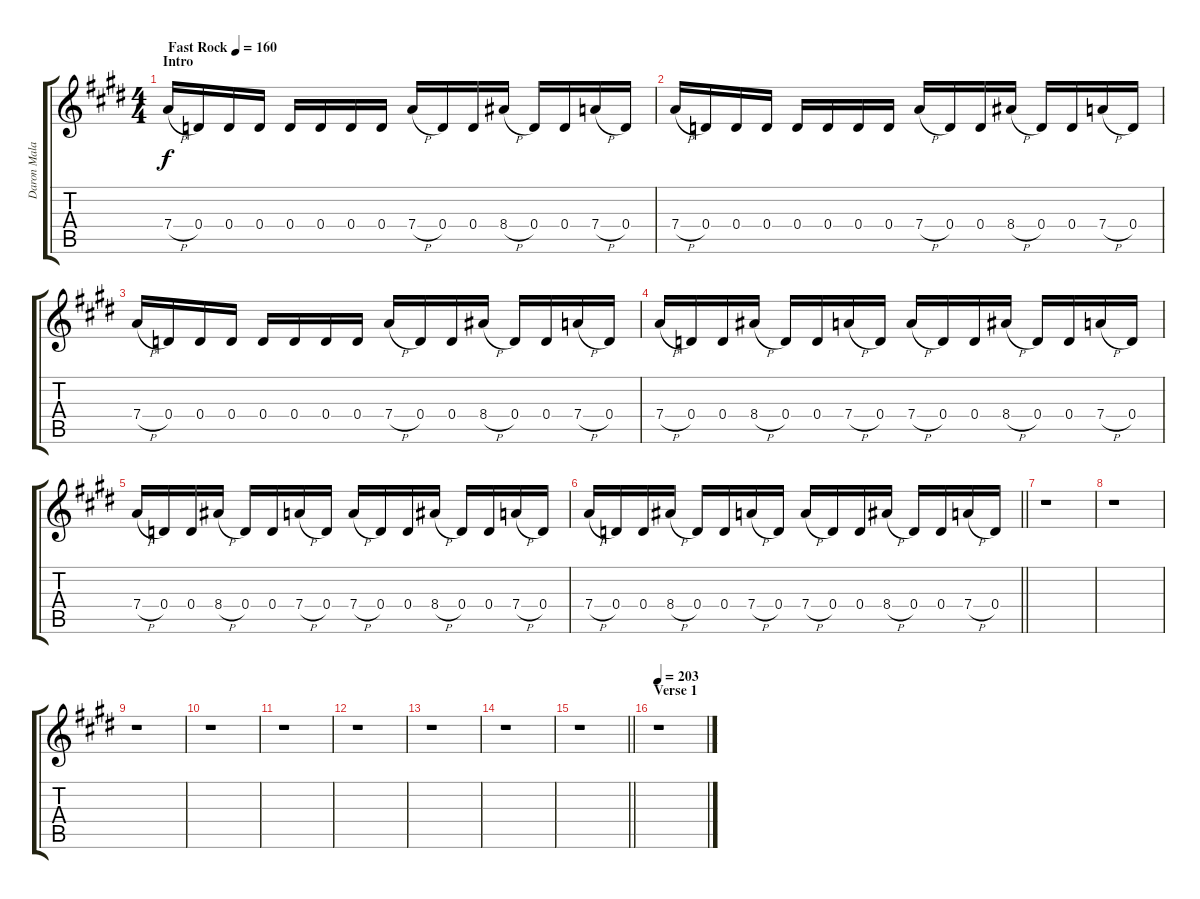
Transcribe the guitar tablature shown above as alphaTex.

\track ("Daron Malakian [Guitar 1]" "Daron Mala") {instrument distortionguitar}
\staff {score tabs}
\tuning (E4 B3 G3 D3 A2 D2) {hide}
\ts (4 4)
\section ("" "Intro")
\tempo (160 "Fast Rock")
\clef g2
\ks c#minor
7.4{h}.16{dy f instrument distortionguitar} 0.4.16 0.4.16 0.4.16 0.4.16 0.4.16 0.4.16 0.4.16 7.4{h}.16 0.4.16 0.4.16 8.4{h}.16 0.4.16 0.4.16 7.4{h}.16 0.4.16 |
7.4{h}.16 0.4.16 0.4.16 0.4.16 0.4.16 0.4.16 0.4.16 0.4.16 7.4{h}.16 0.4.16 0.4.16 8.4{h}.16 0.4.16 0.4.16 7.4{h}.16 0.4.16 |
7.4{h}.16 0.4.16 0.4.16 0.4.16 0.4.16 0.4.16 0.4.16 0.4.16 7.4{h}.16 0.4.16 0.4.16 8.4{h}.16 0.4.16 0.4.16 7.4{h}.16 0.4.16 |
7.4{h}.16 0.4.16 0.4.16 8.4{h}.16 0.4.16 0.4.16 7.4{h}.16 0.4.16 7.4{h}.16 0.4.16 0.4.16 8.4{h}.16 0.4.16 0.4.16 7.4{h}.16 0.4.16 |
7.4{h}.16 0.4.16 0.4.16 8.4{h}.16 0.4.16 0.4.16 7.4{h}.16 0.4.16 7.4{h}.16 0.4.16 0.4.16 8.4{h}.16 0.4.16 0.4.16 7.4{h}.16 0.4.16 |
\barLineRight lightlight
7.4{h}.16 0.4.16 0.4.16 8.4{h}.16 0.4.16 0.4.16 7.4{h}.16 0.4.16 7.4{h}.16 0.4.16 0.4.16 8.4{h}.16 0.4.16 0.4.16 7.4{h}.16 0.4.16 |
r.1 |
r.1 |
r.1 |
r.1 |
r.1 |
r.1 |
r.1 |
r.1 |
\barLineRight lightlight
r.1 |
\section ("" "Verse 1")
\tempo 203
r.1
